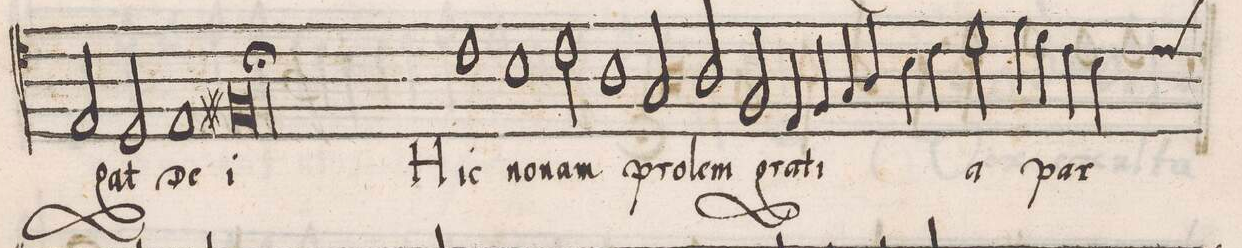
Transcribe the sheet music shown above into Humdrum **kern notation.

**kern	**text
*I"ALTVS	*
*clefC4	*
*k[]	*
*met(c|)	*
*M2/1	*
2E/	.
2D/	-gat
1E	De-
=26	=26
0F#X;	-i
=27	=27
1c	Hic
1B	no-
=28	=28
2c\	-uam
1A	.
2G/	pro-
=29	=29
2A/	-lem
2F/	gra-
4E/	-ti-
4F/	.
4G/	.
4A/	.
=30	=30
4B\	.
4c\	.
2d\	-a
4e\	par-
4d\	.
4c\	.
*custos:c	*
4B\	.
=31	=31
*-	*-
